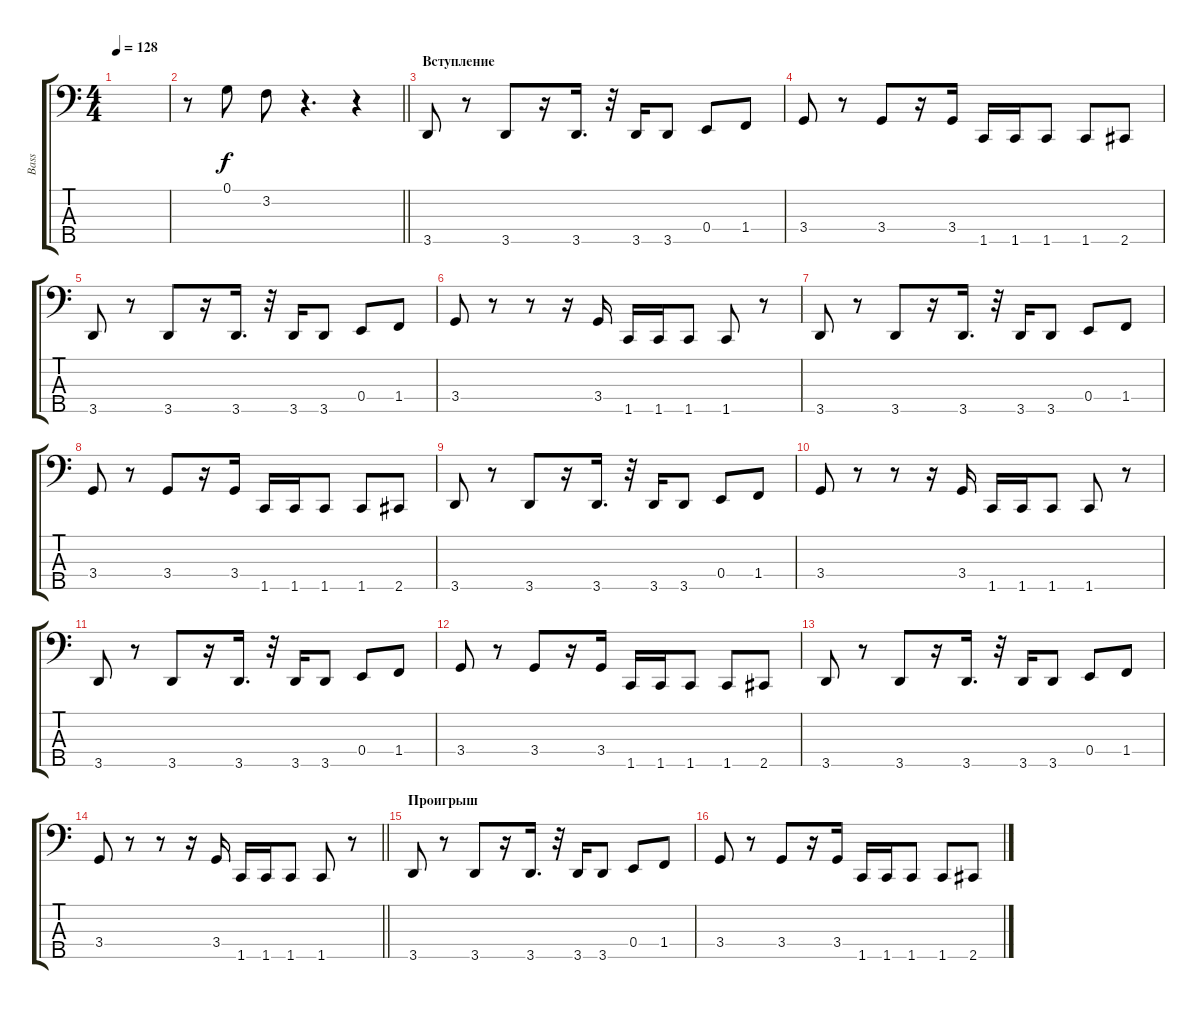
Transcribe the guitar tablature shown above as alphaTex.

\track ("Bass" "Bass") {instrument slapbass2}
\staff {score tabs}
\tuning (G2 D2 A1 E1 B0) {hide}
\ts (4 4)
\tempo 128
\clef f4
\ks c
|
\barLineRight lightlight
r.8 0.1.8 3.2.8 r.4{d} r.4 |
\section ("" "Вступление")
3.5.8 r.8 3.5.8 r.16 3.5.16{d} r.32 3.5.16 3.5.8 0.4.8 1.4.8 |
3.4.8 r.8 3.4.8 r.16 3.4.16 1.5.16 1.5.16 1.5.8 1.5.8 2.5.8 |
3.5.8 r.8 3.5.8 r.16 3.5.16{d} r.32 3.5.16 3.5.8 0.4.8 1.4.8 |
3.4.8 r.8 r.8 r.16 3.4.16 1.5.16 1.5.16 1.5.8 1.5.8 r.8 |
3.5.8 r.8 3.5.8 r.16 3.5.16{d} r.32 3.5.16 3.5.8 0.4.8 1.4.8 |
3.4.8 r.8 3.4.8 r.16 3.4.16 1.5.16 1.5.16 1.5.8 1.5.8 2.5.8 |
3.5.8 r.8 3.5.8 r.16 3.5.16{d} r.32 3.5.16 3.5.8 0.4.8 1.4.8 |
3.4.8 r.8 r.8 r.16 3.4.16 1.5.16 1.5.16 1.5.8 1.5.8 r.8 |
3.5.8 r.8 3.5.8 r.16 3.5.16{d} r.32 3.5.16 3.5.8 0.4.8 1.4.8 |
3.4.8 r.8 3.4.8 r.16 3.4.16 1.5.16 1.5.16 1.5.8 1.5.8 2.5.8 |
3.5.8 r.8 3.5.8 r.16 3.5.16{d} r.32 3.5.16 3.5.8 0.4.8 1.4.8 |
\barLineRight lightlight
3.4.8 r.8 r.8 r.16 3.4.16 1.5.16 1.5.16 1.5.8 1.5.8 r.8 |
\section ("" "Проигрыш")
3.5.8 r.8 3.5.8 r.16 3.5.16{d} r.32 3.5.16 3.5.8 0.4.8 1.4.8 |
3.4.8 r.8 3.4.8 r.16 3.4.16 1.5.16 1.5.16 1.5.8 1.5.8 2.5.8
